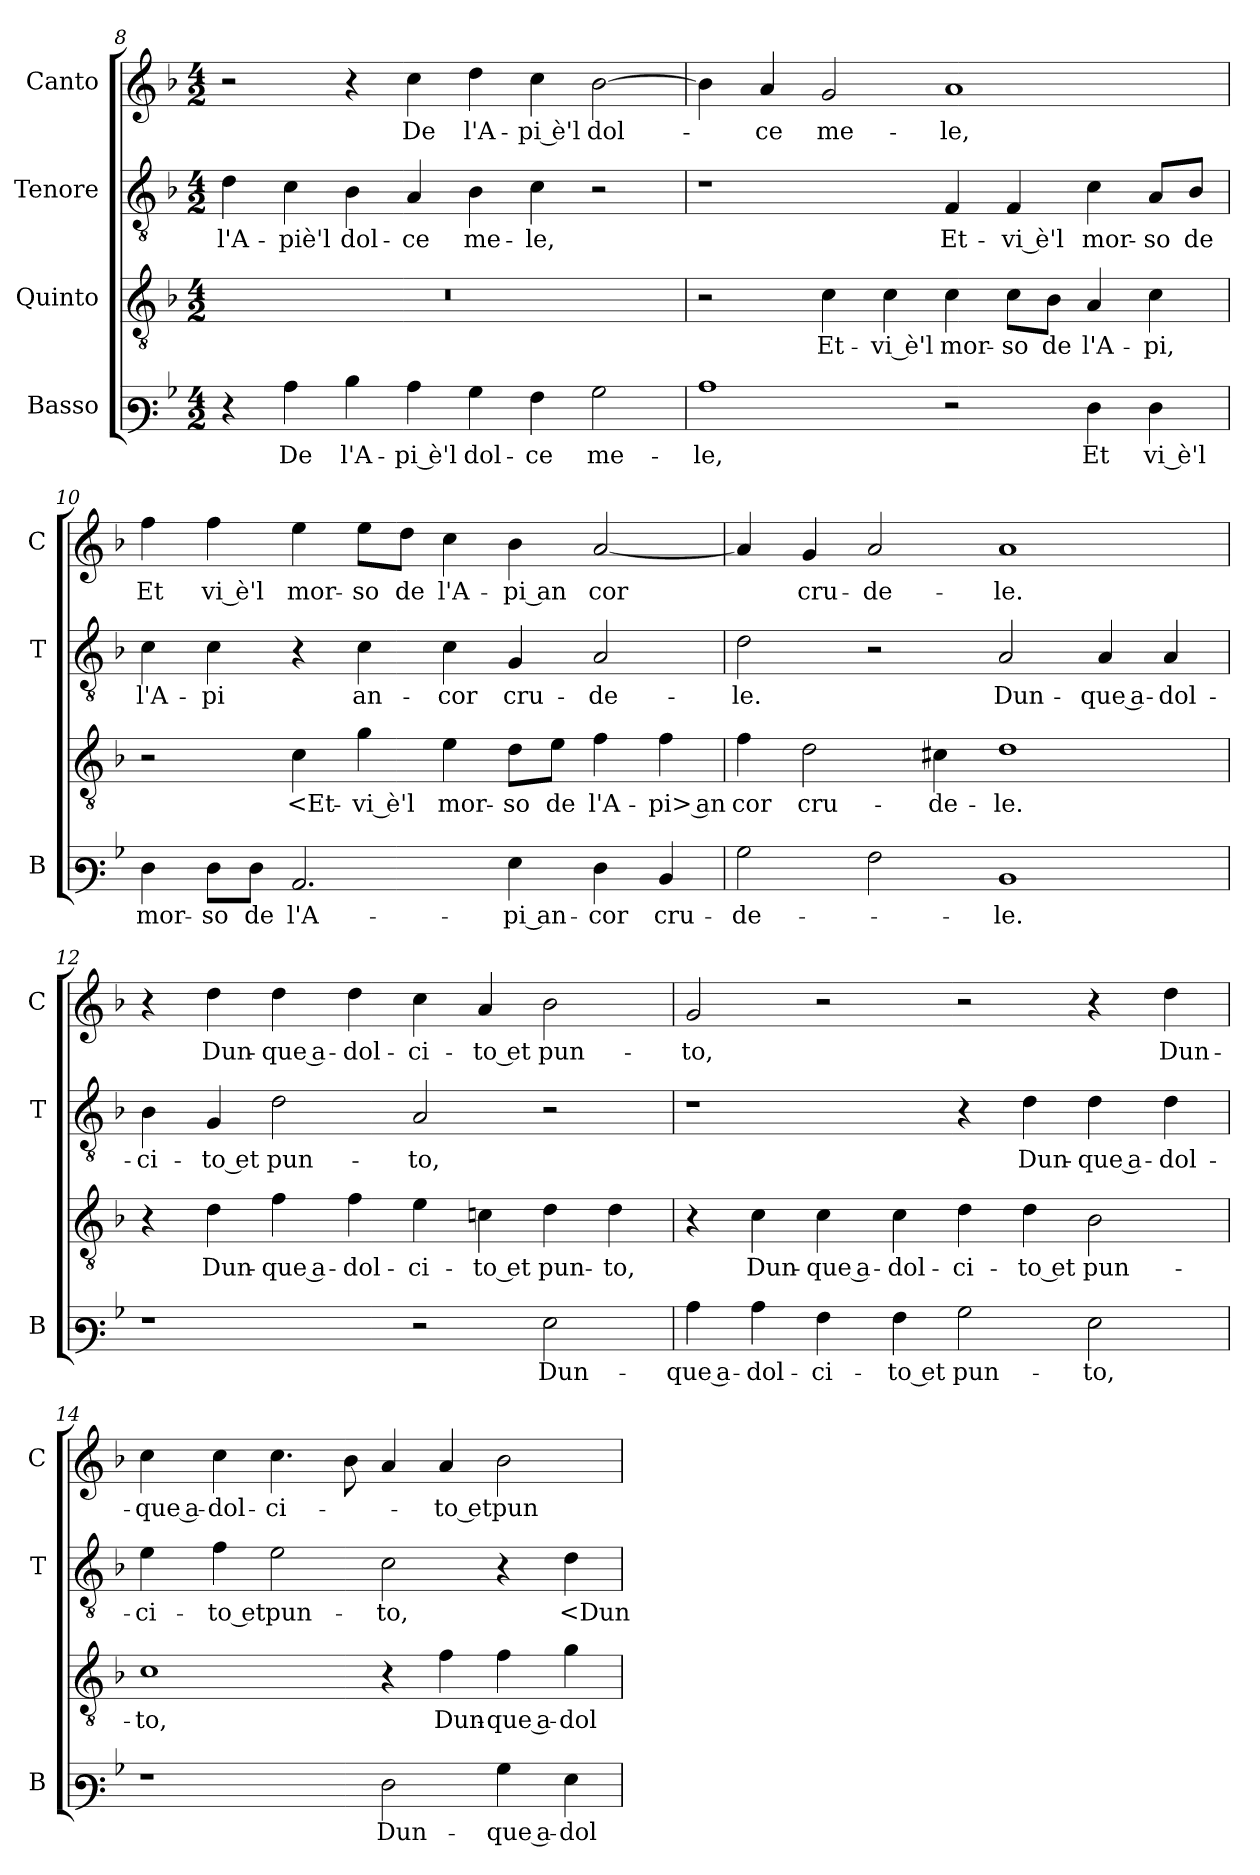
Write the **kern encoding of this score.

**kern	**text	**kern	**text	**kern	**text	**kern	**text
*part4	*part4	*part3	*part3	*part2	*part2	*part1	*part1
*staff4	*staff4	*staff3	*staff3	*staff2	*staff2	*staff1	*staff1
*I"Basso	*	*I"Quinto	*	*I"Tenore	*	*I"Canto	*
*I'B	*	*	*	*I'T	*	*I'C	*
*clefF3	*	*clefGv2	*	*clefGv2	*	*clefG2	*
*k[b-]	*	*k[b-]	*	*k[b-]	*	*k[b-]	*
*M4/2	*	*M4/2	*	*M4/2	*	*M4/2	*
=8	=8	=8	=8	=8	=8	=8	=8
4r	.	0r	.	4d	l'A-	2r	.
4c	De	.	.	4c	-piè'l	.	.
4d	l'A-	.	.	4B-	dol-	4r	.
4c	-pi è'l	.	.	4A	-ce	4cc	De
4B-	dol-	.	.	4B-	me-	4dd	l'A-
4A	-ce	.	.	4c	-le,	4cc	-pi è'l
2B-	me-	.	.	2r	.	[2b-	dol-
=9	=9	=9	=9	=9	=9	=9	=9
1c	-le,	2r	.	1r	.	4b-]	.
.	.	.	.	.	.	4a	-ce
.	.	4c	Et-	.	.	2g	me-
.	.	4c	-vi è'l	.	.	.	.
2r	.	4c	mor-	4F	Et-	1a	-le,
.	.	8c\L	-so	4F	-vi è'l	.	.
.	.	8B-\J	de	.	.	.	.
4F	Et	4A	l'A-	4c	mor-	.	.
4F	vi è'l	4c	-pi,	8A/L	-so	.	.
.	.	.	.	8B-/J	de	.	.
=10	=10	=10	=10	=10	=10	=10	=10
4F	mor-	2r	.	4c	l'A-	4ff	Et
8F\L	-so	.	.	4c	-pi	4ff	vi è'l
8F\J	de	.	.	.	.	.	.
2.C	l'A-	4c	<Et-	4r	.	4ee	mor-
.	.	4g	-vi è'l	4c	an-	8ee\L	-so
.	.	.	.	.	.	8dd\J	de
.	.	4e	mor-	4c	-cor	4cc	l'A-
4G	-pi an-	8d\L	-so	4G	cru-	4b-	-pi an
.	.	8e\J	de	.	.	.	.
4F	-cor	4f	l'A-	2A	-de-	[2a	cor
4D	cru-	4f	-pi> an	.	.	.	.
=11	=11	=11	=11	=11	=11	=11	=11
2B-	-de-	4f	cor	2d	-le.	4a]	.
.	.	2d	cru-	.	.	4g	cru-
2A	.	.	.	2r	.	2a	-de-
.	.	4c#X	-de-	.	.	.	.
1D	-le.	1d	-le.	2A	Dun-	1a	-le.
.	.	.	.	4A	-que a-	.	.
.	.	.	.	4A	-dol-	.	.
=12	=12	=12	=12	=12	=12	=12	=12
1r	.	4r	.	4B-	-ci-	4r	.
.	.	4d	Dun-	4G	-to et	4dd	Dun-
.	.	4f	-que a-	2d	pun-	4dd	-que a-
.	.	4f	-dol-	.	.	4dd	-dol-
2r	.	4e	-ci-	2A	-to,	4cc	-ci-
.	.	4cn	-to et	.	.	4a	-to et
2G	Dun-	4d	pun-	2r	.	2b-	pun-
.	.	4d	-to,	.	.	.	.
=13	=13	=13	=13	=13	=13	=13	=13
4c	-que a-	4r	.	1r	.	2g	-to,
4c	-dol-	4c	Dun-	.	.	.	.
4A	-ci-	4c	-que a-	.	.	2r	.
4A	-to et	4c	-dol-	.	.	.	.
2B-	pun-	4d	-ci-	4r	.	2r	.
.	.	4d	-to et	4d	Dun-	.	.
2G	-to,	2B-	pun-	4d	-que a-	4r	.
.	.	.	.	4d	-dol-	4dd	Dun-
=14	=14	=14	=14	=14	=14	=14	=14
1r	.	1c	-to,	4e	-ci-	4cc	-que a-
.	.	.	.	4f	-to et	4cc	-dol-
.	.	.	.	2e	pun-	4.cc	-ci-
.	.	.	.	.	.	8b-	.
2F	Dun-	4r	.	2c	-to,	4a	.
.	.	4f	Dun-	.	.	4a	-to et
4B-	-que a-	4f	-que a-	4r	.	2b-	pun-
4G	-dol-	4g	-dol-	4d	<Dun-	.	.
=	=	=	=	=	=	=	=
*-	*-	*-	*-	*-	*-	*-	*-
